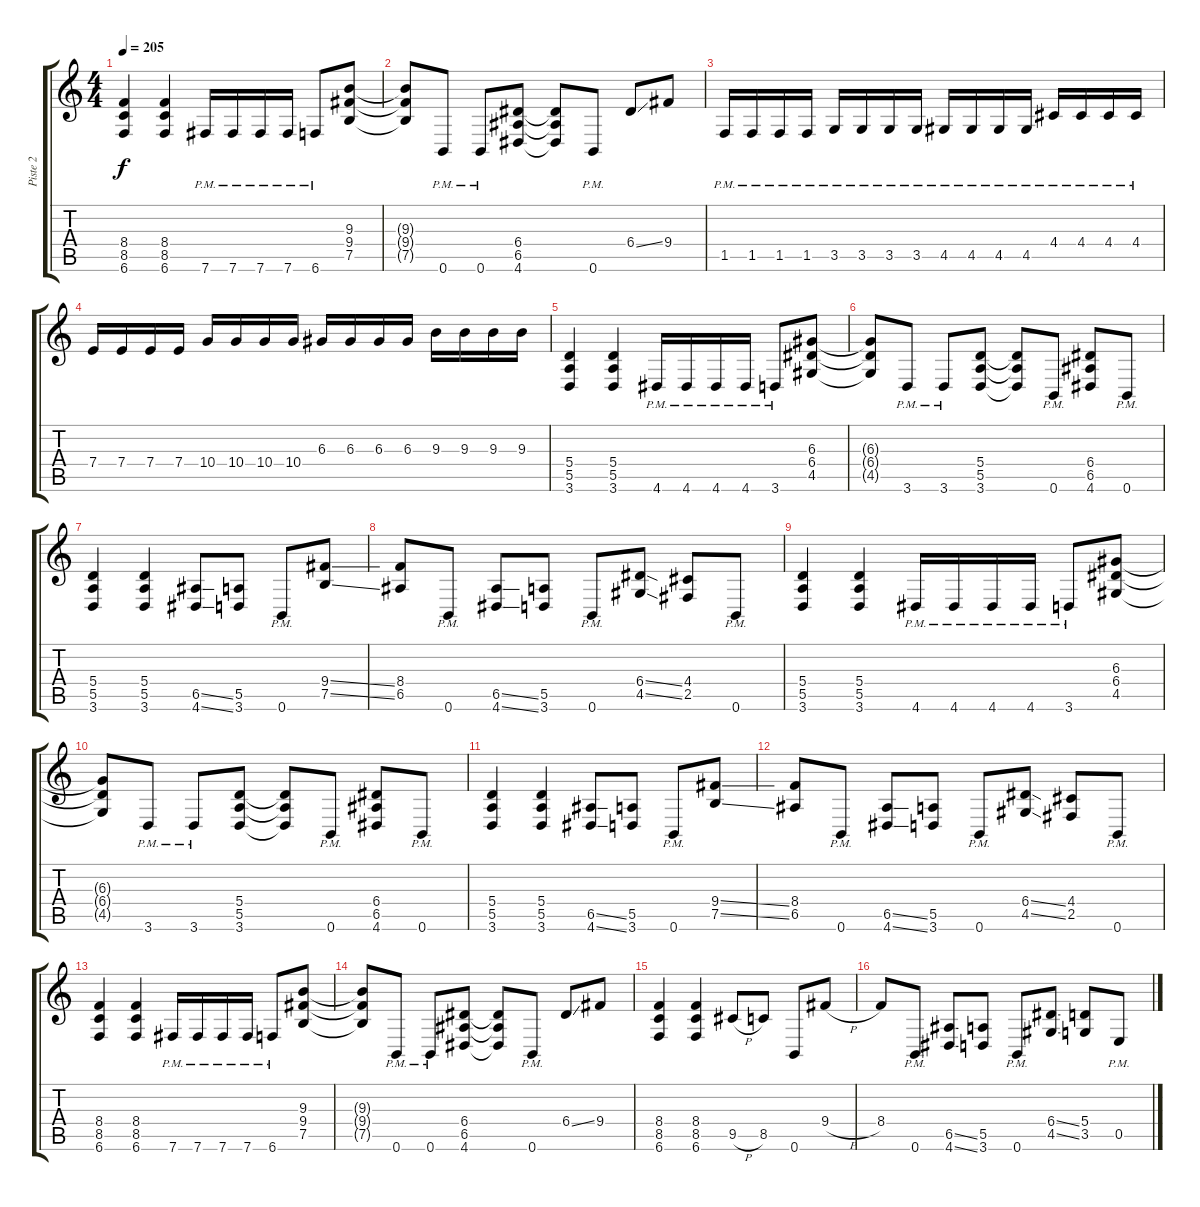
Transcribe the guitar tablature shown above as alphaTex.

\track ("Piste 2" "Piste 2") {instrument distortionguitar}
\staff {score tabs}
\tuning (B3 Gb3 D3 A2 E2 B1) {hide}
\ts (4 4)
\tempo 205
\clef g2
\ks c
(8.4 8.5 6.6).4{dy f} (8.4 8.5 6.6).4 7.6{pm}.16 7.6{pm}.16 7.6{pm}.16 7.6{pm}.16 6.6{pm}.8 (9.3 9.4 7.5).8 |
(9.3{t} 9.4{t} 7.5{t}).8 0.6{pm}.8 0.6{pm}.8 (6.4 6.5 4.6).8 (6.4{t} 6.5{t} 4.6{t}).8 0.6{pm}.8 6.4{ss}.8 9.4.8 |
1.5{pm}.16 1.5{pm}.16 1.5{pm}.16 1.5{pm}.16 3.5{pm}.16 3.5{pm}.16 3.5{pm}.16 3.5{pm}.16 4.5{pm}.16 4.5{pm}.16 4.5{pm}.16 4.5{pm}.16 4.4{pm}.16 4.4{pm}.16 4.4{pm}.16 4.4{pm}.16 |
7.4.16 7.4.16 7.4.16 7.4.16 10.4.16 10.4.16 10.4.16 10.4.16 6.3.16 6.3.16 6.3.16 6.3.16 9.3.16 9.3.16 9.3.16 9.3.16 |
(5.4 5.5 3.6).4 (5.4 5.5 3.6).4 4.6{pm}.16 4.6{pm}.16 4.6{pm}.16 4.6{pm}.16 3.6{pm}.8 (6.3 6.4 4.5).8 |
(6.3{t} 6.4{t} 4.5{t}).8 3.6{pm}.8 3.6{pm}.8 (5.4 5.5 3.6).8 (5.4{t} 5.5{t} 3.6{t}).8 0.6{pm}.8 (6.4 6.5 4.6).8 0.6{pm}.8 |
(5.4 5.5 3.6).4 (5.4 5.5 3.6).4 (6.5{ss} 4.6{ss}).8 (5.5 3.6).8 0.6{pm}.8 (9.4{ss} 7.5{ss}).8 |
(8.4 6.5).8 0.6{pm}.8 (6.5{ss} 4.6{ss}).8 (5.5 3.6).8 0.6{pm}.8 (6.4{ss} 4.5{ss}).8 (4.4 2.5).8 0.6{pm}.8 |
(5.4 5.5 3.6).4 (5.4 5.5 3.6).4 4.6{pm}.16 4.6{pm}.16 4.6{pm}.16 4.6{pm}.16 3.6{pm}.8 (6.3 6.4 4.5).8 |
(6.3{t} 6.4{t} 4.5{t}).8 3.6{pm}.8 3.6{pm}.8 (5.4 5.5 3.6).8 (5.4{t} 5.5{t} 3.6{t}).8 0.6{pm}.8 (6.4 6.5 4.6).8 0.6{pm}.8 |
(5.4 5.5 3.6).4 (5.4 5.5 3.6).4 (6.5{ss} 4.6{ss}).8 (5.5 3.6).8 0.6{pm}.8 (9.4{ss} 7.5{ss}).8 |
(8.4 6.5).8 0.6{pm}.8 (6.5{ss} 4.6{ss}).8 (5.5 3.6).8 0.6{pm}.8 (6.4{ss} 4.5{ss}).8 (4.4 2.5).8 0.6{pm}.8 |
(8.4 8.5 6.6).4 (8.4 8.5 6.6).4 7.6{pm}.16 7.6{pm}.16 7.6{pm}.16 7.6{pm}.16 6.6{pm}.8 (9.3 9.4 7.5).8 |
(9.3{t} 9.4{t} 7.5{t}).8 0.6{pm}.8 0.6{pm}.8 (6.4 6.5 4.6).8 (6.4{t} 6.5{t} 4.6{t}).8 0.6{pm}.8 6.4{ss}.8 9.4.8 |
(8.4 8.5 6.6).4 (8.4 8.5 6.6).4 9.5{h}.8 8.5.8 0.6.8 9.4{h}.8 |
8.4.8 0.6{pm}.8 (6.5{ss} 4.6{ss}).8 (5.5 3.6).8 0.6{pm}.8 (6.4{ss} 4.5{ss}).8 (5.4 3.5).8 0.5{pm}.8
